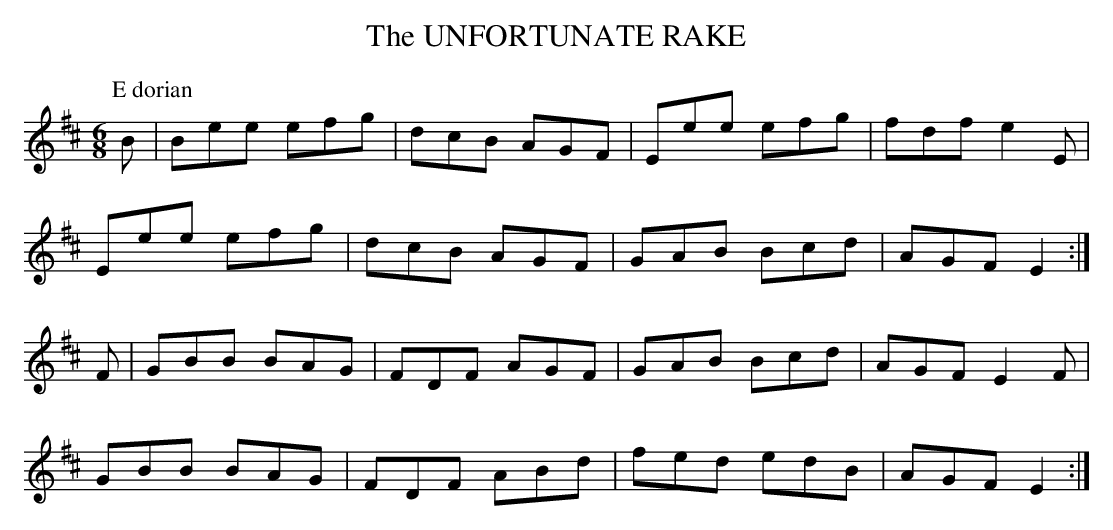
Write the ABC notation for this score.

X:1
T:UNFORTUNATE RAKE, The
M:6/8
L:1/8
K:Edor
P:E dorian
B|Bee efg|dcB AGF|Eee efg|fdf e2E|
Eee efg|dcB AGF|GAB Bcd|AGF E2 :|
F|GBB BAG|FDF AGF|GAB Bcd|AGF E2F|
GBB BAG|FDF ABd|fed edB|AGF E2 :|
